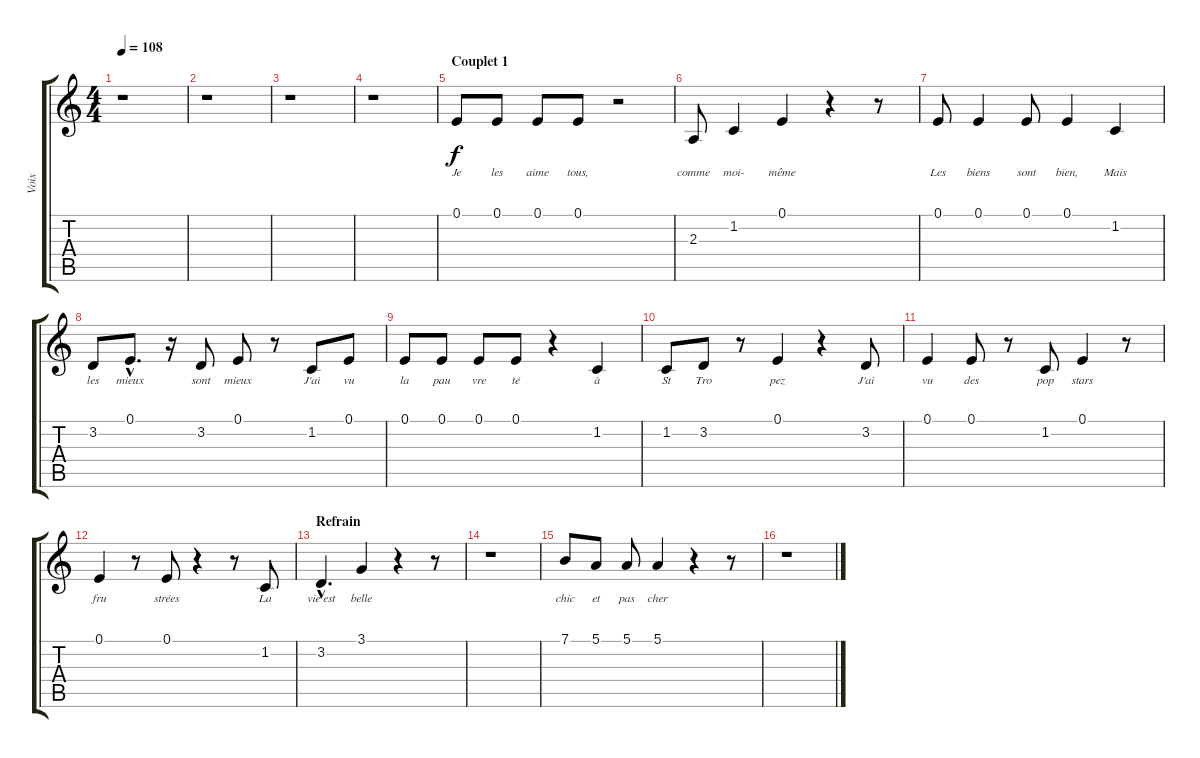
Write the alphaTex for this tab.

\track ("Voix" "Voix") {instrument clarinet}
\staff {score tabs}
\tuning (E4 B3 G3 D3 A2 E2) {hide}
\ts (4 4)
\tempo 108
\clef g2
\ks c
r.1{dy f instrument clarinet} |
r.1 |
r.1 |
r.1 |
\section ("" "Couplet 1")
0.1.8{lyrics (0 "Je") lyrics (1 "") lyrics (2 "") lyrics (3 "") lyrics (4 "")} 0.1.8{lyrics (0 "les") lyrics (1 "") lyrics (2 "") lyrics (3 "") lyrics (4 "")} 0.1.8{lyrics (0 "aime") lyrics (1 "") lyrics (2 "") lyrics (3 "") lyrics (4 "")} 0.1.8{lyrics (0 "tous,") lyrics (1 "") lyrics (2 "") lyrics (3 "") lyrics (4 "")} r.2 |
2.3.8{lyrics (0 "comme") lyrics (1 "") lyrics (2 "") lyrics (3 "") lyrics (4 "")} 1.2.4{lyrics (0 "moi-") lyrics (1 "") lyrics (2 "") lyrics (3 "") lyrics (4 "")} 0.1.4{lyrics (0 "même") lyrics (1 "") lyrics (2 "") lyrics (3 "") lyrics (4 "")} r.4 r.8 |
0.1.8{lyrics (0 "Les") lyrics (1 "") lyrics (2 "") lyrics (3 "") lyrics (4 "")} 0.1.4{lyrics (0 "biens") lyrics (1 "") lyrics (2 "") lyrics (3 "") lyrics (4 "")} 0.1.8{lyrics (0 "sont") lyrics (1 "") lyrics (2 "") lyrics (3 "") lyrics (4 "")} 0.1.4{lyrics (0 "bien,") lyrics (1 "") lyrics (2 "") lyrics (3 "") lyrics (4 "")} 1.2.4{lyrics (0 "Mais") lyrics (1 "") lyrics (2 "") lyrics (3 "") lyrics (4 "")} |
3.2.8{lyrics (0 "les") lyrics (1 "") lyrics (2 "") lyrics (3 "") lyrics (4 "")} 0.1{hac}.8{d lyrics (0 "mieux") lyrics (1 "") lyrics (2 "") lyrics (3 "") lyrics (4 "")} r.16 3.2.8{lyrics (0 "sont") lyrics (1 "") lyrics (2 "") lyrics (3 "") lyrics (4 "")} 0.1.8{lyrics (0 "mieux") lyrics (1 "") lyrics (2 "") lyrics (3 "") lyrics (4 "")} r.8 1.2.8{lyrics (0 "J'ai") lyrics (1 "") lyrics (2 "") lyrics (3 "") lyrics (4 "")} 0.1.8{lyrics (0 "vu") lyrics (1 "") lyrics (2 "") lyrics (3 "") lyrics (4 "")} |
0.1.8{lyrics (0 "la") lyrics (1 "") lyrics (2 "") lyrics (3 "") lyrics (4 "")} 0.1.8{lyrics (0 "pau") lyrics (1 "") lyrics (2 "") lyrics (3 "") lyrics (4 "")} 0.1.8{lyrics (0 "vre") lyrics (1 "") lyrics (2 "") lyrics (3 "") lyrics (4 "")} 0.1.8{lyrics (0 "té") lyrics (1 "") lyrics (2 "") lyrics (3 "") lyrics (4 "")} r.4 1.2.4{lyrics (0 "à") lyrics (1 "") lyrics (2 "") lyrics (3 "") lyrics (4 "")} |
1.2.8{lyrics (0 "St") lyrics (1 "") lyrics (2 "") lyrics (3 "") lyrics (4 "")} 3.2.8{lyrics (0 "Tro") lyrics (1 "") lyrics (2 "") lyrics (3 "") lyrics (4 "")} r.8 0.1.4{lyrics (0 "pez") lyrics (1 "") lyrics (2 "") lyrics (3 "") lyrics (4 "")} r.4 3.2.8{lyrics (0 "J'ai") lyrics (1 "") lyrics (2 "") lyrics (3 "") lyrics (4 "")} |
0.1.4{lyrics (0 "vu") lyrics (1 "") lyrics (2 "") lyrics (3 "") lyrics (4 "")} 0.1.8{lyrics (0 "des") lyrics (1 "") lyrics (2 "") lyrics (3 "") lyrics (4 "")} r.8 1.2.8{lyrics (0 "pop") lyrics (1 "") lyrics (2 "") lyrics (3 "") lyrics (4 "")} 0.1.4{lyrics (0 "stars") lyrics (1 "") lyrics (2 "") lyrics (3 "") lyrics (4 "")} r.8 |
0.1.4{lyrics (0 "fru") lyrics (1 "") lyrics (2 "") lyrics (3 "") lyrics (4 "")} r.8 0.1.8{lyrics (0 "strées") lyrics (1 "") lyrics (2 "") lyrics (3 "") lyrics (4 "")} r.4 r.8 1.2.8{lyrics (0 "La") lyrics (1 "") lyrics (2 "") lyrics (3 "") lyrics (4 "")} |
\section ("" "Refrain")
3.2{hac}.4{d lyrics (0 "vie est") lyrics (1 "") lyrics (2 "") lyrics (3 "") lyrics (4 "")} 3.1.4{lyrics (0 "belle") lyrics (1 "") lyrics (2 "") lyrics (3 "") lyrics (4 "")} r.4 r.8 |
r.1 |
7.1.8{lyrics (0 "chic") lyrics (1 "") lyrics (2 "") lyrics (3 "") lyrics (4 "")} 5.1.8{lyrics (0 "et") lyrics (1 "") lyrics (2 "") lyrics (3 "") lyrics (4 "")} 5.1.8{lyrics (0 "pas") lyrics (1 "") lyrics (2 "") lyrics (3 "") lyrics (4 "")} 5.1.4{lyrics (0 "cher") lyrics (1 "") lyrics (2 "") lyrics (3 "") lyrics (4 "")} r.4 r.8 |
r.1
